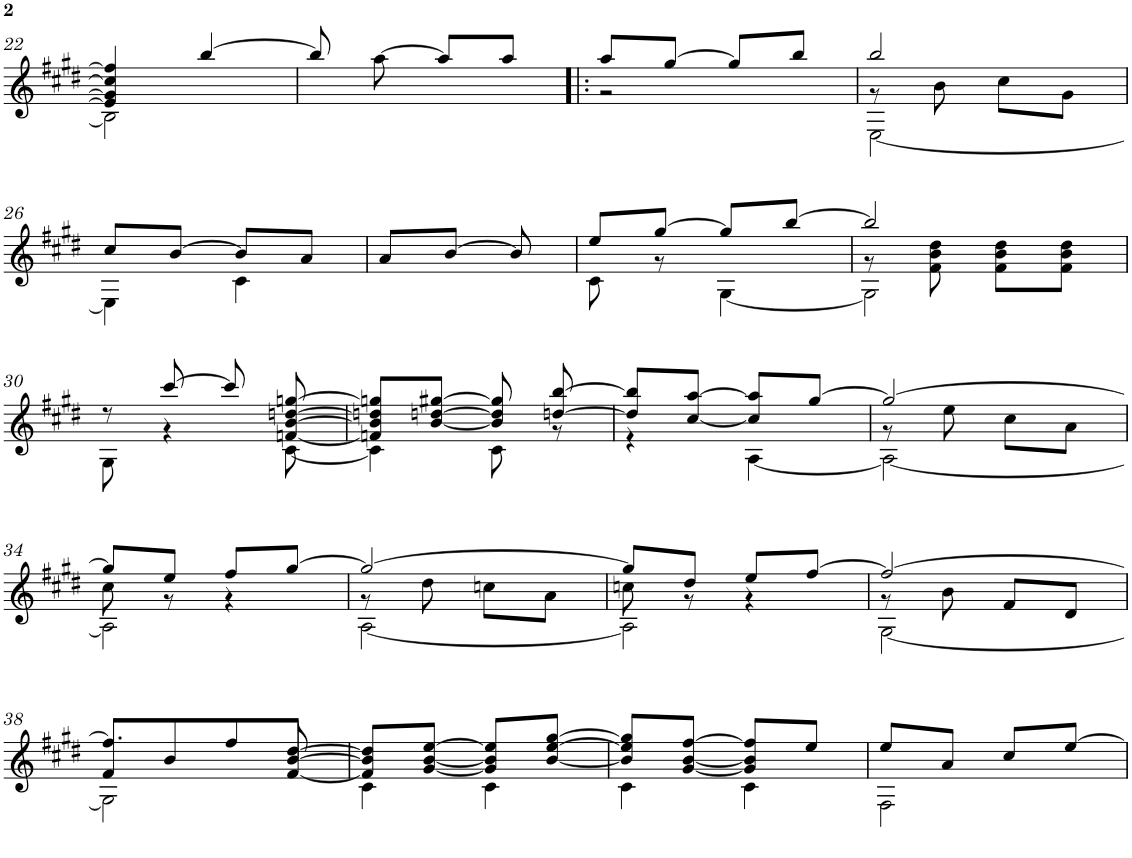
**kern
*part1
*staff1
*I"Nylon Guitar
!!LO:PB:g=z
*clefG2
*k[f#c#g#d#]
*E:
*M2/4
=22
*^
4e-/] 4g##/] 4cc/] 4ff/]	2B\]
[>4bb/	.
*v	*v
=23
8bb/]
[>8aa\
8aa/L]
8aa/J
=24!|:
*^
8aa/L	2r
[>8gg#/J	.
8gg#/L]	.
8bb/J	.
=25	=25
*	*^
2bb/	8r	[2E\
.	8b\	.
.	8cc#\L	.
.	8g#\J	.
*	*v	*v
!!LO:LB:g=z
=26	=26
8cc#/L	4E\]
[>8b/J	.
8b/L]	4c#\
8a/J	.
*v	*v
=27
8a/L
[>8b/J
8b/]
=28
*^
8ee/L	8c#\
[>8gg#/J	8r
8gg#/L]	[<4G#\
[>8bb/J	.
=29	=29
*	*^
2bb/]	8r	2G#\]
.	8f#\ 8b\ 8dd#\	.
.	8f#\ 8b\ 8dd#\L	.
.	8f#\ 8b\ 8dd#\J	.
*	*v	*v
!!LO:LB:g=z
=30	=30
8r	8G#\
[>8ccc#/	4r
8ccc#/]	.
[<8fn/ [8b/ [8ddn/ [8ggn/	[8c#\
=31	=31
8fn/] 8b/] 8ddn/] 8ggn/]L	4c#\]
[<8b/ [>8ddn/ [>8gg#X/J	.
8b/] 8dd/] 8gg#/]	8c#\
[8ddn/ [>8bb/	8r
=32	=32
8dd/] 8bb/]L	4r
[<8cc#/ [>8aa/J	.
8cc#/] 8aa/]L	[<4A\
[>8gg#/J	.
=33	=33
*	*^
2gg#/_	8r	2A\_
.	8ee\	.
.	8cc#\L	.
.	8a\J	.
!!LO:LB:g=z	!!	!!
=34	=34	=34
8gg#/L]	8cc#\	2A\]
8ee/J	8r	.
8ff#/L	4r	.
[8gg#/J	.	.
=35	=35	=35
2gg#/_	8r	[2A\
.	8dd#\	.
.	8ccn\L	.
.	8a\J	.
=36	=36	=36
8gg#/L]	8ccn\	2A\]
8dd#/J	8r	.
8ee/L	4r	.
[8ff#/J	.	.
=37	=37	=37
2ff#/_	8r	[2G#\
.	8b\	.
.	8f#/L	.
.	8d#/J	.
!!LO:LB:g=z	!!	!!
=38	=38	=38
4.ff#/]	8f#/L	2G#\]
.	8b/	.
.	8ff#/	.
[8b/ [8dd#/	[<8f#/J	.
*	*v	*v
=39	=39
8f#/] 8b/] 8dd#/]L	4c#\
[<8g#/ [<8b/ [>8ee/J	.
8g#/] 8b/] 8ee/]L	4c#\
[<8b/ [8ee/ [8gg#/J	.
=40	=40
8b/] 8ee/] 8gg#/]L	4c#\
[<8g#/ [<8b/ [>8ff#/J	.
8g#/] 8b/] 8ff#/]L	4c#\
8ee/J	.
=41	=41
8ee/L	2F#\
8a/J	.
8cc#/L	.
[>8ee/J	.
*v	*v
=
*-
